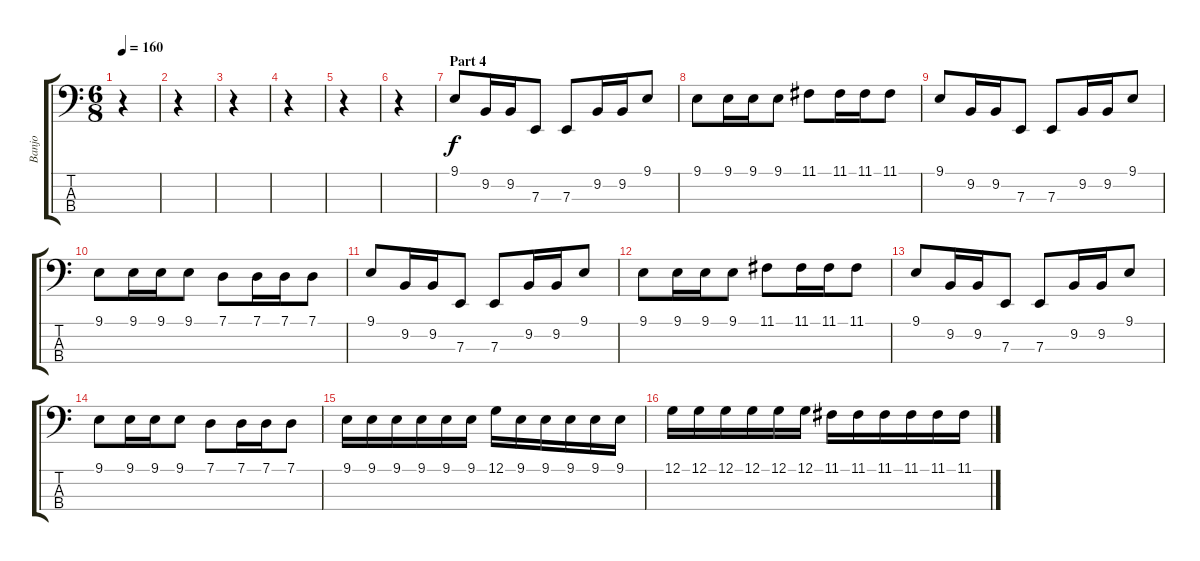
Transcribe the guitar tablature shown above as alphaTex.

\track ("Banjo" "Banjo") {instrument orchestralharp}
\staff {score tabs}
\tuning (G2 D2 A1 E1) {hide}
\ts (6 8)
\tempo 160
\clef f4
\ks c
r.4{dy f} |
r.4 |
r.4 |
r.4 |
r.4 |
r.4 |
\section ("" "Part 4")
9.1.8 9.2.16 9.2.16 7.3.8 7.3.8 9.2.16 9.2.16 9.1.8 |
9.1.8 9.1.16 9.1.16 9.1.8 11.1.8 11.1.16 11.1.16 11.1.8 |
9.1.8 9.2.16 9.2.16 7.3.8 7.3.8 9.2.16 9.2.16 9.1.8 |
9.1.8 9.1.16 9.1.16 9.1.8 7.1.8 7.1.16 7.1.16 7.1.8 |
9.1.8 9.2.16 9.2.16 7.3.8 7.3.8 9.2.16 9.2.16 9.1.8 |
9.1.8 9.1.16 9.1.16 9.1.8 11.1.8 11.1.16 11.1.16 11.1.8 |
9.1.8 9.2.16 9.2.16 7.3.8 7.3.8 9.2.16 9.2.16 9.1.8 |
9.1.8 9.1.16 9.1.16 9.1.8 7.1.8 7.1.16 7.1.16 7.1.8 |
9.1.16 9.1.16 9.1.16 9.1.16 9.1.16 9.1.16 12.1.16 9.1.16 9.1.16 9.1.16 9.1.16 9.1.16 |
12.1.16 12.1.16 12.1.16 12.1.16 12.1.16 12.1.16 11.1.16 11.1.16 11.1.16 11.1.16 11.1.16 11.1.16
